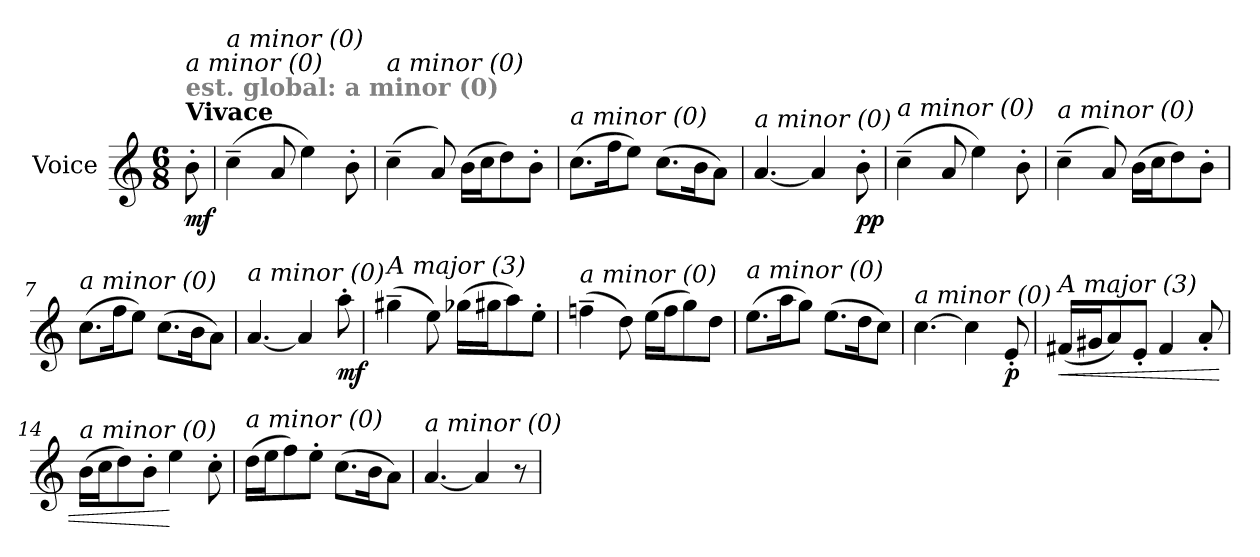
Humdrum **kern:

**kern	**dynam
*part1	*part1
*staff1	*staff1
*I"Voice	*
*clefG2	*
*k[]	*
*C:	*
*M6/8	*
=	=
!LO:TX:a:B:t=Vivace	!
!LO:TX:a:B:color=#808080:t=est. global&colon; a minor (0)	!
!LO:TX:i:t=a minor (0)	!
!	!LO:DY:b
8b'>\	mf
=1	=1
!LO:TX:i:t=a minor (0)	!
(>4cc~>\	.
8a/	.
4ee\)	.
8b'>\	.
=2	=2
!LO:TX:i:t=a minor (0)	!
(>4cc~>\	.
8a/)	.
(>16b\LL	.
16cc\J	.
8dd\)	.
8b'>\J	.
=3	=3
!LO:TX:i:t=a minor (0)	!
(>8.cc\L	.
16ff\k	.
8ee\J)	.
(>8.cc\L	.
16b\k	.
8a\J)	.
=4	=4
!LO:TX:i:t=a minor (0)	!
[4.a/	.
4a/]	.
!	!LO:DY:b
8b'>\	pp
=5	=5
!LO:TX:i:t=a minor (0)	!
(>4cc~>\	.
8a/	.
4ee\)	.
8b'>\	.
!!LO:LB:g=z
=6	=6
!LO:TX:i:t=a minor (0)	!
(>4cc~>\	.
8a/)	.
(>16b\LL	.
16cc\J	.
8dd\)	.
8b'>\J	.
=7	=7
!LO:TX:i:t=a minor (0)	!
(>8.cc\L	.
16ff\k	.
8ee\J)	.
(>8.cc\L	.
16b\k	.
8a\J)	.
=8	=8
!LO:TX:i:t=a minor (0)	!
[4.a/	.
4a/]	.
!	!LO:DY:b
8aa'>\	mf
=9	=9
!LO:TX:i:t=A major (3)	!
(>4gg#X~>\	.
8ee\)	.
(>16gg-Xi\LL	.
16gg#\J	.
8aa\)	.
8ee'>\J	.
=10	=10
!LO:TX:i:t=a minor (0)	!
(>4ffn~>\	.
8dd\)	.
(>16ee\LL	.
16ff\J	.
8gg\)	.
8dd\J	.
!!LO:LB:g=z
=11	=11
!LO:TX:i:t=a minor (0)	!
(>8.ee\L	.
16aa\k	.
8gg\J)	.
(>8.ee\L	.
16dd\k	.
8cc\J)	.
=12	=12
!LO:TX:i:t=a minor (0)	!
[4.cc\	.
4cc\]	.
!	!LO:DY:b
8e'</	p
=13	=13
!LO:TX:i:t=A major (3)	!
!	!LO:HP:b
(<16f#X/LL	<
16g#X/J	.
8a/)	.
8e'</J	.
4f#/	.
8a'</	.
=14	=14
!LO:TX:i:t=a minor (0)	!
(<16b\LL	.
16cc\J	.
8dd\)	.
8b'>\J	.
4ee\	[
8cc'>\	.
=15	=15
!LO:TX:i:t=a minor (0)	!
(>16dd\LL	.
16ee\J	.
8ff\)	.
8ee'>\J	.
(>8.cc\L	.
16b\k	.
8a\J)	.
=16	=16
!LO:TX:i:t=a minor (0)	!
[4.a/	.
4a/]	.
8r	.
=	=
*-	*-
